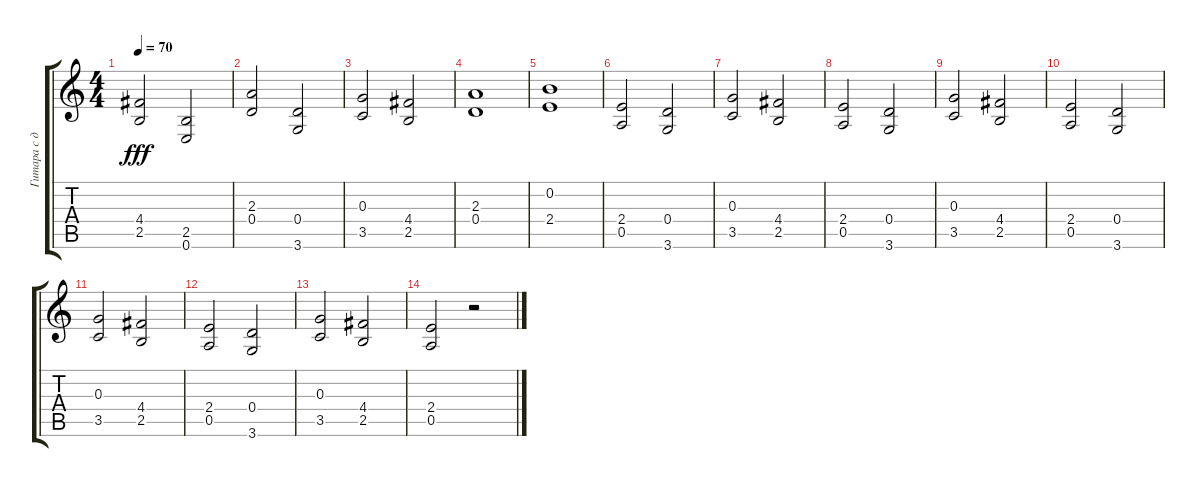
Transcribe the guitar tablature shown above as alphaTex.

\track ("Гитара с дисторшном" "Гитара с д") {instrument overdrivenguitar}
\staff {score tabs}
\tuning (E4 B3 G3 D3 A2 E2) {hide}
\ts (4 4)
\tempo 70
\clef g2
\ks c
(4.4 2.5).2{dy fff} (2.5 0.6).2 |
(2.3 0.4).2 (0.4 3.6).2 |
(0.3 3.5).2 (4.4 2.5).2 |
(2.3 0.4).1 |
(0.2 2.4).1 |
(2.4 0.5).2 (0.4 3.6).2 |
(0.3 3.5).2 (4.4 2.5).2 |
(2.4 0.5).2 (0.4 3.6).2 |
(0.3 3.5).2 (4.4 2.5).2 |
(2.4 0.5).2 (0.4 3.6).2 |
(0.3 3.5).2 (4.4 2.5).2 |
(2.4 0.5).2 (0.4 3.6).2 |
(0.3 3.5).2 (4.4 2.5).2 |
(2.4 0.5).2 r.2
